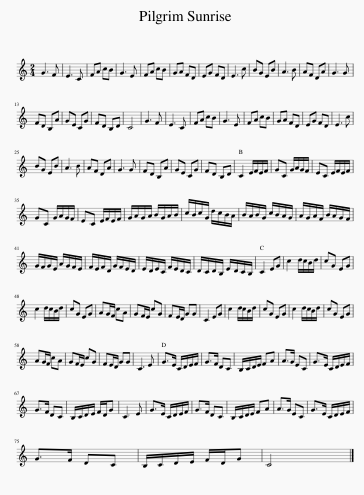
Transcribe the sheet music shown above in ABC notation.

X:1
L:1/8
M:2/4
I:linebreak $
K:C
V:1 treble
V:1
 G3 F | E3 C | FA cB | G3 E | FA cB | %5
 GA FD | EG FD | E3 c | BG EB | A3 B | %10
 AF DA | G3 G |$ FD B,A | GE CG | FD B,D | %15
 C4 | G3 F | E3 C | FA cB | G3 E | %20
 FA cB | GA FD | EG FD | E3 c |$ BG EB | %25
 A3 B | AF DA | G3 G | FD B,A | GE CG | %30
 FD B,D | C2 E/F/E/F/ | GC G/A/G/F/ | EC E/F/E/F/ |$ GC G/A/G/F/ | %35
 EC E/F/E/F/ | G/A/G/A/ B/G/A/B/ | c/B/c/G/ d/c/B/A/ | B/A/B/G/ c/B/A/G/ | A/G/A/F/ B/A/G/F/ |$ %40
 G/F/G/E/ A/G/F/E/ | F/E/F/D/ G/F/E/D/ | E/D/E/C/ F/E/D/C/ | D/C/D/B,/ E/D/C/B,/ | C2 EG | %45
 c2 d/c/B/d/ | cG EG |$ c2 d/c/B/d/ | cG EG | AG/F/ cA | %50
 GF/E/ cG | FE/D/ GG | C2 EG | c2 d/c/B/d/ | cG EG | %55
 c2 d/c/B/d/ | cG EG |$ AG/F/ cA | GF/E/ cG | FE/D/ GG | %60
 C3 E | G>E C/D/E/F/ | G>F DC | B,/C/D/E/ FA | A>G EC | %65
 G>E C/D/E/F/ |$ G>F DC | B,/C/D/E/ F/D/G | C3 E | G>E C/D/E/F/ | %70
 G>F DC | B,/C/D/E/ FA | A>G EC | G>E C/D/E/F/ |$ G>F DC | %75
 B,/C/D/E/ F/D/G | C4 |] %77
